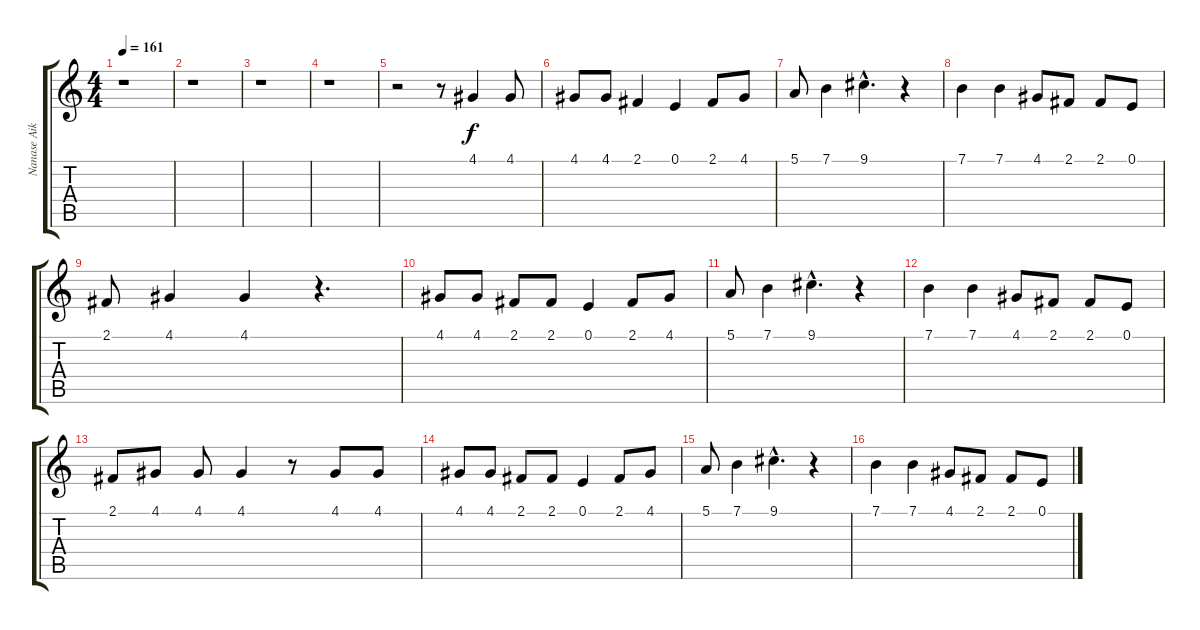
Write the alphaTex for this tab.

\track ("Nanase Aikawa" "Nanase Aik") {instrument lead1square}
\staff {score tabs}
\tuning (E4 B3 G3 D3 A2 E2) {hide}
\ts (4 4)
\tempo 161
\clef g2
\ks c
r.1{dy f} |
r.1 |
r.1 |
r.1 |
r.2 r.8 4.1.4 4.1.8 |
4.1.8 4.1.8 2.1.4 0.1.4 2.1.8 4.1.8 |
5.1.8 7.1.4 9.1{hac}.4{d} r.4 |
7.1.4 7.1.4 4.1.8 2.1.8 2.1.8 0.1.8 |
2.1.8 4.1.4 4.1.4 r.4{d} |
4.1.8 4.1.8 2.1.8 2.1.8 0.1.4 2.1.8 4.1.8 |
5.1.8 7.1.4 9.1{hac}.4{d} r.4 |
7.1.4 7.1.4 4.1.8 2.1.8 2.1.8 0.1.8 |
2.1.8 4.1.8 4.1.8 4.1.4 r.8 4.1.8 4.1.8 |
4.1.8 4.1.8 2.1.8 2.1.8 0.1.4 2.1.8 4.1.8 |
5.1.8 7.1.4 9.1{hac}.4{d} r.4 |
7.1.4 7.1.4 4.1.8 2.1.8 2.1.8 0.1.8
